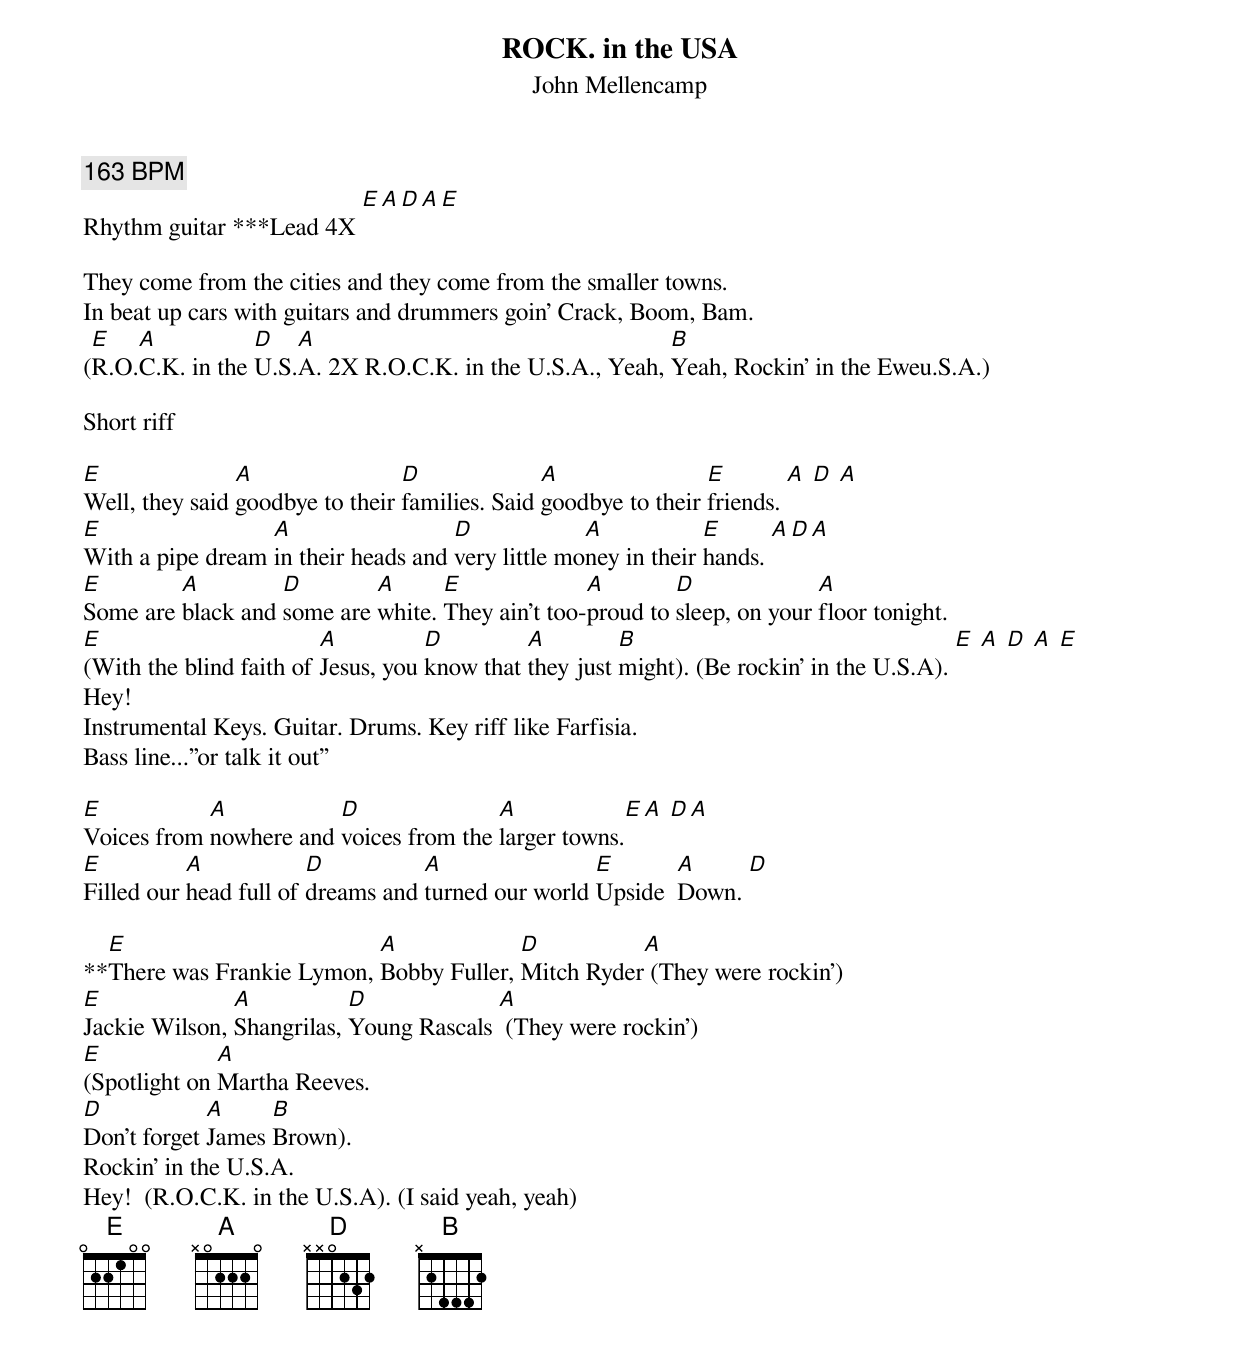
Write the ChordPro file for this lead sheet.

{title:ROCK. in the USA}
{subtitle:John Mellencamp}
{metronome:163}
{c:163 BPM}
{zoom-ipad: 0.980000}
Rhythm guitar ***Lead 4X [E][A][D][A][E]

They come from the cities and they come from the smaller towns.
In beat up cars with guitars and drummers goin' Crack, Boom, Bam.
([E]R.O.[A]C.K. in the [D]U.S.[A]A. 2X R.O.C.K. in the U.S.A., Yeah, [B]Yeah, Rockin' in the Eweu.S.A.)

Short riff

[E]Well, they said [A]goodbye to their [D]families. Said [A]goodbye to their [E]friends. [A] [D] [A]
[E]With a pipe dream [A]in their heads and [D]very little mo[A]ney in their [E]hands. [A][D][A]
[E]Some are [A]black and [D]some are [A]white. [E]They ain't too-[A]proud to [D]sleep, on your [A]floor tonight.
[E](With the blind faith of [A]Jesus, you [D]know that [A]they just [B]might). (Be rockin' in the U.S.A). [E] [A] [D] [A] [E]
Hey!
Instrumental Keys. Guitar. Drums. Key riff like Farfisia.
Bass line...”or talk it out”

[E]Voices from [A]nowhere and [D]voices from the [A]larger towns.[E][A] [D][A]
[E]Filled our [A]head full of [D]dreams and [A]turned our world [E]Upside  [A]Down. [D]

**[E]There was Frankie Lymon, [A]Bobby Fuller, [D]Mitch Ryder[A] (They were rockin')
[E]Jackie Wilson, [A]Shangrilas, [D]Young Rascals [A] (They were rockin')
[E](Spotlight on [A]Martha Reeves.
[D]Don't forget [A]James [B]Brown).
Rockin' in the U.S.A.
Hey!  (R.O.C.K. in the U.S.A). (I said yeah, yeah)
